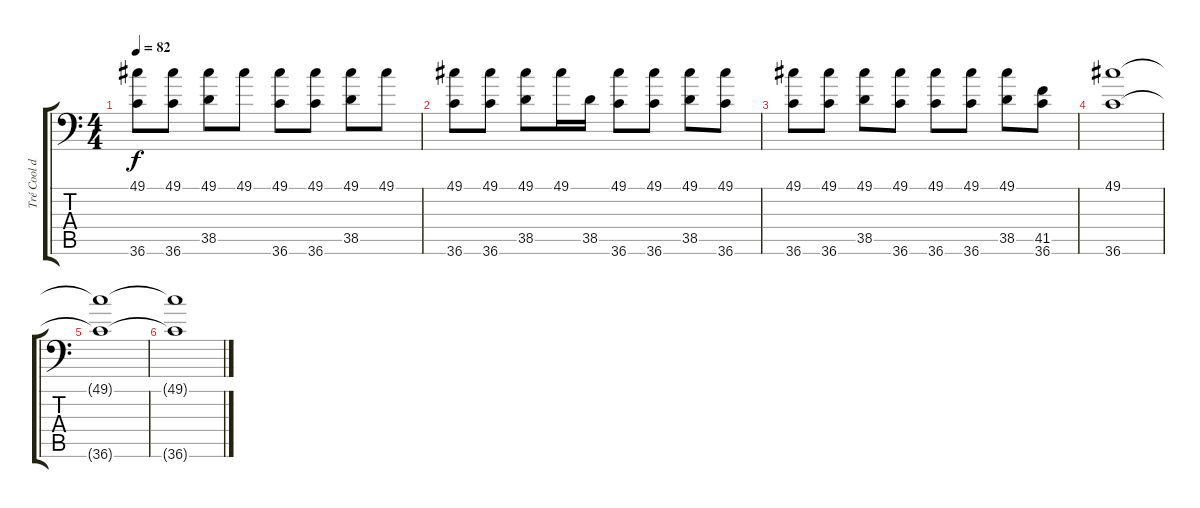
\track ("Tré Cool drums" "Tré Cool d") {instrument acousticgrandpiano}
\staff {score tabs}
\tuning (C-1 C-1 C-1 C-1 C-1 C-1) {hide}
\ts (4 4)
\tempo 82
\clef f4
\ks c
(49.1 36.6).8{dy f} (49.1 36.6).8 (49.1 38.5).8 49.1.8 (49.1 36.6).8 (49.1 36.6).8 (49.1 38.5).8 49.1.8 |
(49.1 36.6).8 (49.1 36.6).8 (49.1 38.5).8 49.1.16 38.5.16 (49.1 36.6).8 (49.1 36.6).8 (49.1 38.5).8 (49.1 36.6).8 |
(49.1 36.6).8 (49.1 36.6).8 (49.1 38.5).8 (49.1 36.6).8 (49.1 36.6).8 (49.1 36.6).8 (49.1 38.5).8 (41.5 36.6).8 |
(49.1 36.6).1 |
(49.1{t} 36.6{t}).1 |
(49.1{t} 36.6{t}).1
